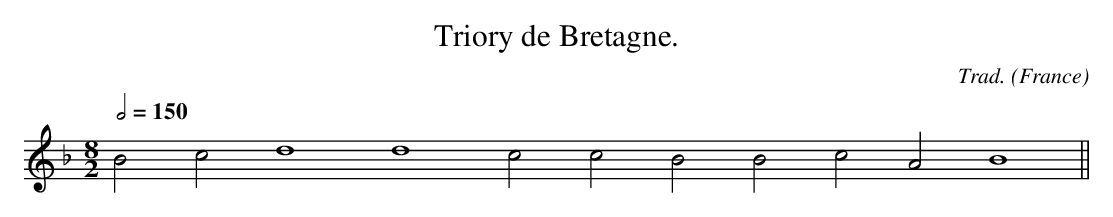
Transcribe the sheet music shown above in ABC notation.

X:1
T:Triory de Bretagne.
C:Trad.
O:France
M:8/2
L:1/2
Q:1/2=150
K:F
Bcd2 d2cc BBcA B2 ||
